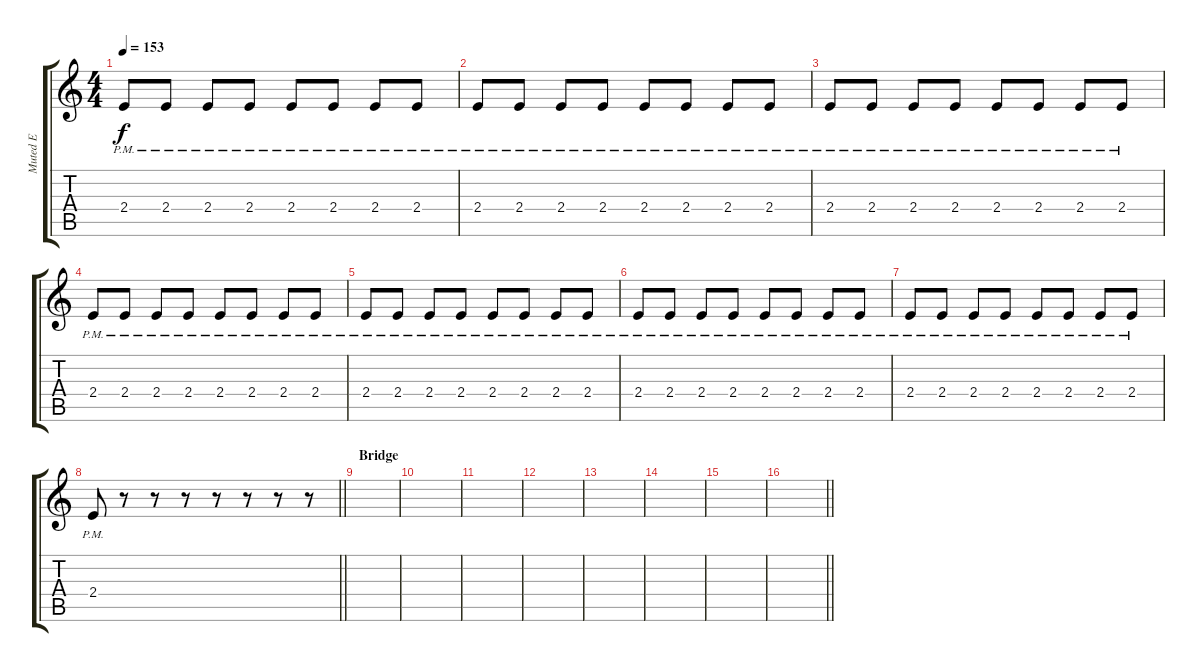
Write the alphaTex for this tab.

\track ("Muted E" "Muted E") {instrument distortionguitar}
\staff {score tabs}
\tuning (E4 B3 G3 D3 A2 E2) {hide}
\ts (4 4)
\tempo 153
\clef g2
\ks c
2.4{pm}.8{dy f} 2.4{pm}.8 2.4{pm}.8 2.4{pm}.8 2.4{pm}.8 2.4{pm}.8 2.4{pm}.8 2.4{pm}.8 |
2.4{pm}.8 2.4{pm}.8 2.4{pm}.8 2.4{pm}.8 2.4{pm}.8 2.4{pm}.8 2.4{pm}.8 2.4{pm}.8 |
2.4{pm}.8 2.4{pm}.8 2.4{pm}.8 2.4{pm}.8 2.4{pm}.8 2.4{pm}.8 2.4{pm}.8 2.4{pm}.8 |
2.4{pm}.8 2.4{pm}.8 2.4{pm}.8 2.4{pm}.8 2.4{pm}.8 2.4{pm}.8 2.4{pm}.8 2.4{pm}.8 |
2.4{pm}.8 2.4{pm}.8 2.4{pm}.8 2.4{pm}.8 2.4{pm}.8 2.4{pm}.8 2.4{pm}.8 2.4{pm}.8 |
2.4{pm}.8 2.4{pm}.8 2.4{pm}.8 2.4{pm}.8 2.4{pm}.8 2.4{pm}.8 2.4{pm}.8 2.4{pm}.8 |
2.4{pm}.8 2.4{pm}.8 2.4{pm}.8 2.4{pm}.8 2.4{pm}.8 2.4{pm}.8 2.4{pm}.8 2.4{pm}.8 |
\barLineRight lightlight
2.4{pm}.8 r.8 r.8 r.8 r.8 r.8 r.8 r.8 |
\section ("" "Bridge")
|
|
|
|
|
|
|
\barLineRight lightlight
